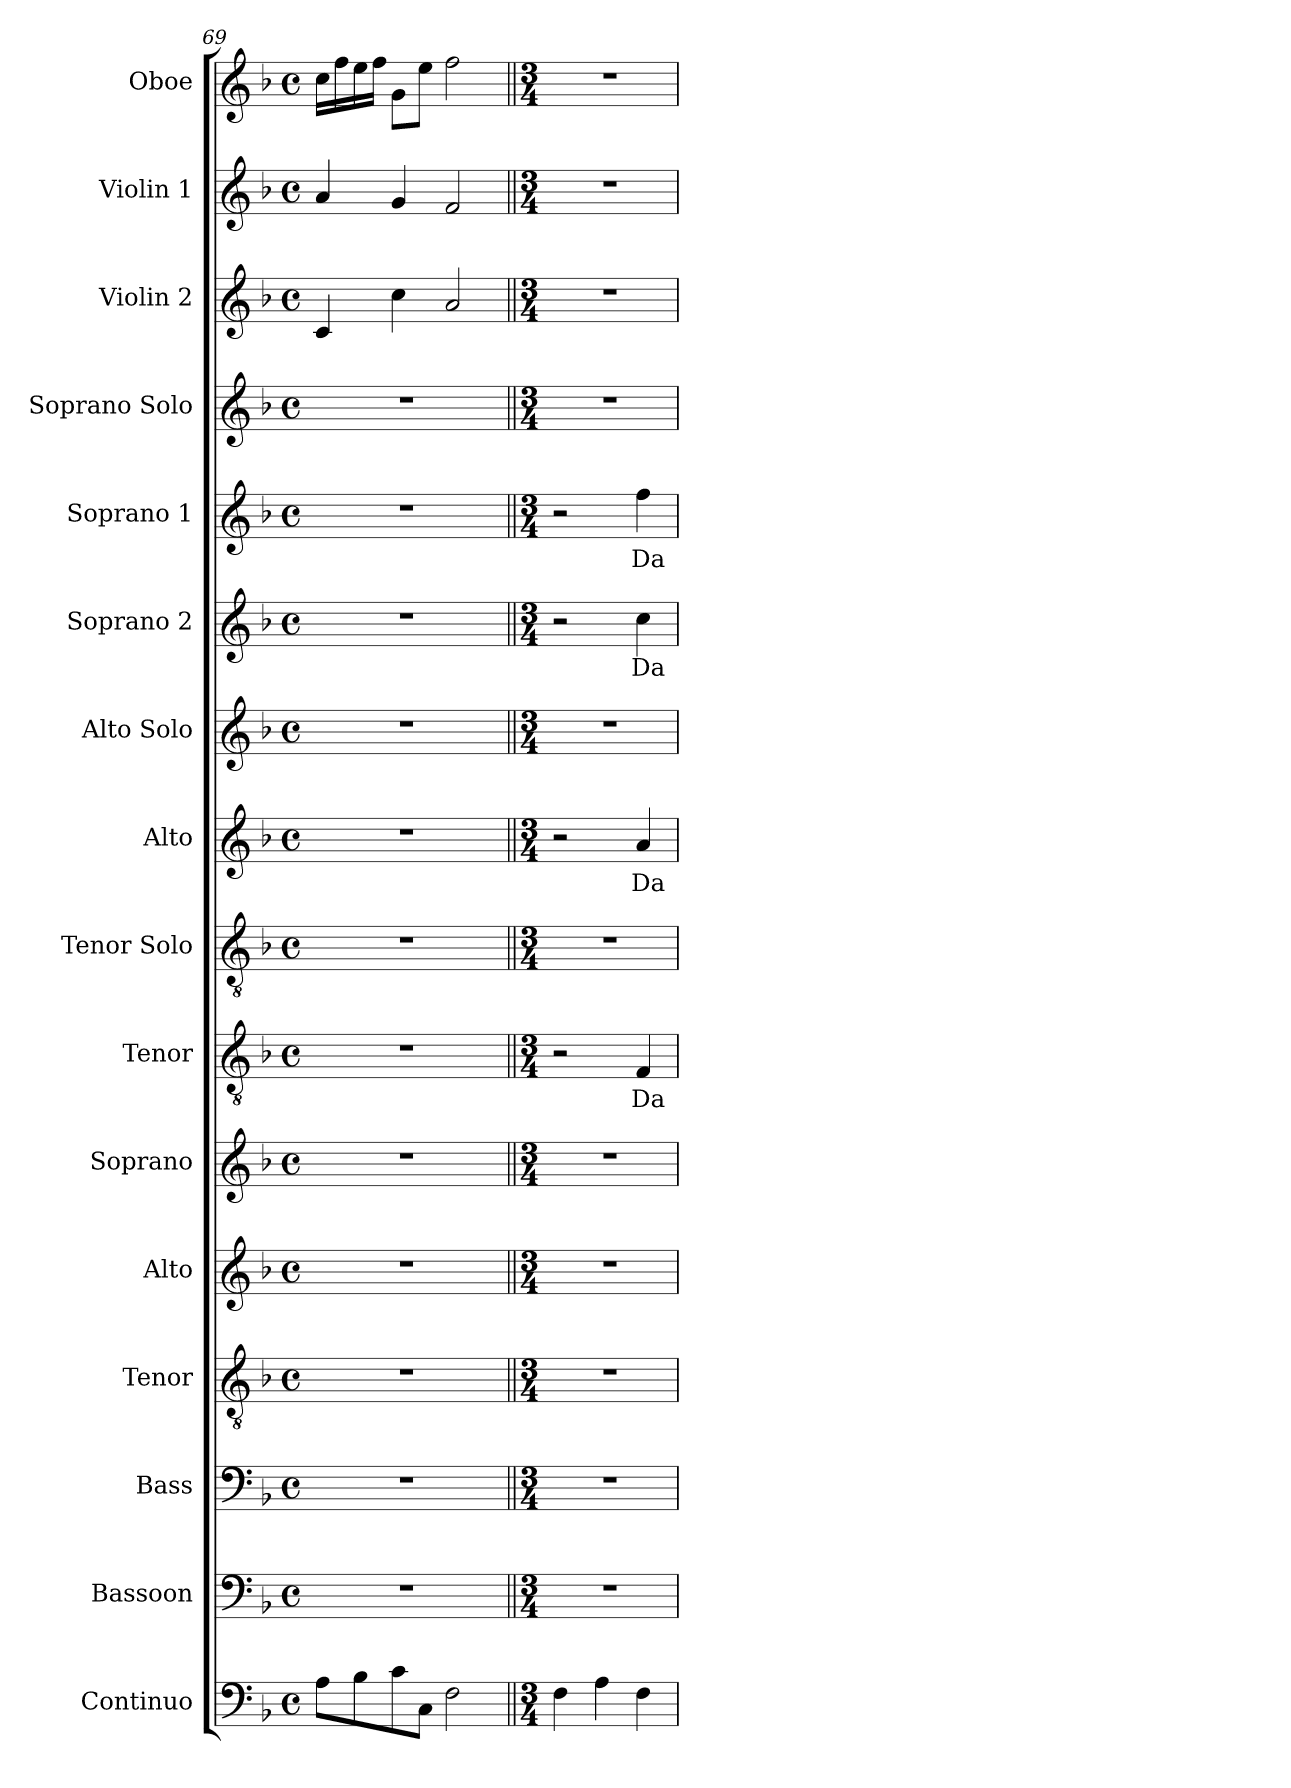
**kern	**kern	**kern	**kern	**kern	**kern	**kern	**text	**kern	**kern	**text	**kern	**kern	**text	**kern	**text	**kern	**kern	**kern	**kern
*part16	*part15	*part14	*part13	*part12	*part11	*part10	*part10	*part9	*part8	*part8	*part7	*part6	*part6	*part5	*part5	*part4	*part3	*part2	*part1
*staff16	*staff15	*staff14	*staff13	*staff12	*staff11	*staff10	*staff10	*staff9	*staff8	*staff8	*staff7	*staff6	*staff6	*staff5	*staff5	*staff4	*staff3	*staff2	*staff1
*I"Continuo	*I"Bassoon	*I"Bass	*I"Tenor	*I"Alto	*I"Soprano	*I"Tenor	*	*I"Tenor Solo	*I"Alto	*	*I"Alto Solo	*I"Soprano 2	*	*I"Soprano 1	*	*I"Soprano Solo	*I"Violin 2	*I"Violin 1	*I"Oboe
*I'Cont.	*I'Bsn.	*I'B.	*I'T.	*I'A.	*I'S.	*I'T.	*	*I'T. Solo	*I'A.	*	*I'A.  Solo	*I'S2.	*	*I'S1.	*	*I'S. Solo	*I'Vln. 2	*I'Vln. 1	*I'Ob.
*clefF4	*clefF4	*clefF4	*clefGv2	*clefG2	*clefG2	*clefGv2	*	*clefGv2	*clefG2	*	*clefG2	*clefG2	*	*clefG2	*	*clefG2	*clefG2	*clefG2	*clefG2
*	*	*	*ITrd7c12	*	*	*ITrd7c12	*	*ITrd7c12	*	*	*	*	*	*	*	*	*	*	*
*k[b-]	*k[b-]	*k[b-]	*k[b-]	*k[b-]	*k[b-]	*k[b-]	*	*k[b-]	*k[b-]	*	*k[b-]	*k[b-]	*	*k[b-]	*	*k[b-]	*k[b-]	*k[b-]	*k[b-]
*F:	*F:	*F:	*F:	*F:	*F:	*F:	*	*F:	*F:	*	*F:	*F:	*	*F:	*	*F:	*F:	*F:	*F:
*M4/4	*M4/4	*M4/4	*M4/4	*M4/4	*M4/4	*M4/4	*	*M4/4	*M4/4	*	*M4/4	*M4/4	*	*M4/4	*	*M4/4	*M4/4	*M4/4	*M4/4
*met(c)	*met(c)	*met(c)	*met(c)	*met(c)	*met(c)	*met(c)	*	*met(c)	*met(c)	*	*met(c)	*met(c)	*	*met(c)	*	*met(c)	*met(c)	*met(c)	*met(c)
=69	=69	=69	=69	=69	=69	=69	=69	=69	=69	=69	=69	=69	=69	=69	=69	=69	=69	=69	=69
8Ai\L	1r	1r	1r	1r	1r	1r	.	1r	1r	.	1r	1r	.	1r	.	1r	4ci/	4ai/	16cci\LL
.	.	.	.	.	.	.	.	.	.	.	.	.	.	.	.	.	.	.	16ffi\
8B-i\	.	.	.	.	.	.	.	.	.	.	.	.	.	.	.	.	.	.	16eei\
.	.	.	.	.	.	.	.	.	.	.	.	.	.	.	.	.	.	.	16ffi\JJ
8ci\	.	.	.	.	.	.	.	.	.	.	.	.	.	.	.	.	4cci\	4gi/	8gi\L
8Ci\J	.	.	.	.	.	.	.	.	.	.	.	.	.	.	.	.	.	.	8eei\J
2Fi\	.	.	.	.	.	.	.	.	.	.	.	.	.	.	.	.	2ai/	2fi/	2ffi\
!!LO:PB:g=z
=70||	=70||	=70||	=70||	=70||	=70||	=70||	=70||	=70||	=70||	=70||	=70||	=70||	=70||	=70||	=70||	=70||	=70||	=70||	=70||
*M3/4	*M3/4	*M3/4	*M3/4	*M3/4	*M3/4	*M3/4	*	*M3/4	*M3/4	*	*M3/4	*M3/4	*	*M3/4	*	*M3/4	*M3/4	*M3/4	*M3/4
!	!LO:N:vis=1	!LO:N:vis=1	!LO:N:vis=1	!LO:N:vis=1	!LO:N:vis=1	!	!	!LO:N:vis=1	!	!	!LO:N:vis=1	!	!	!	!	!LO:N:vis=1	!LO:N:vis=1	!LO:N:vis=1	!LO:N:vis=1
4Fi\	2.r	2.r	2.r	2.r	2.r	2r	.	2.r	2r	.	2.r	2r	.	2r	.	2.r	2.r	2.r	2.r
4Ai\	.	.	.	.	.	.	.	.	.	.	.	.	.	.	.	.	.	.	.
!	!	!	!	!	!	!	!LO:LY:b:color=#000000	!	!	!	!	!	!	!	!	!	!	!	!
!	!	!	!	!	!	!	!	!	!	!LO:LY:b:color=#000000	!	!	!	!	!	!	!	!	!
!	!	!	!	!	!	!	!	!	!	!	!	!	!LO:LY:b:color=#000000	!	!	!	!	!	!
!	!	!	!	!	!	!	!	!	!	!	!	!	!	!	!LO:LY:b:color=#000000	!	!	!	!
4Fi\	.	.	.	.	.	4FFi/	Da	.	4ai/	Da	.	4cci\	Da	4ffi\	Da	.	.	.	.
=	=	=	=	=	=	=	=	=	=	=	=	=	=	=	=	=	=	=	=
*-	*-	*-	*-	*-	*-	*-	*-	*-	*-	*-	*-	*-	*-	*-	*-	*-	*-	*-	*-
